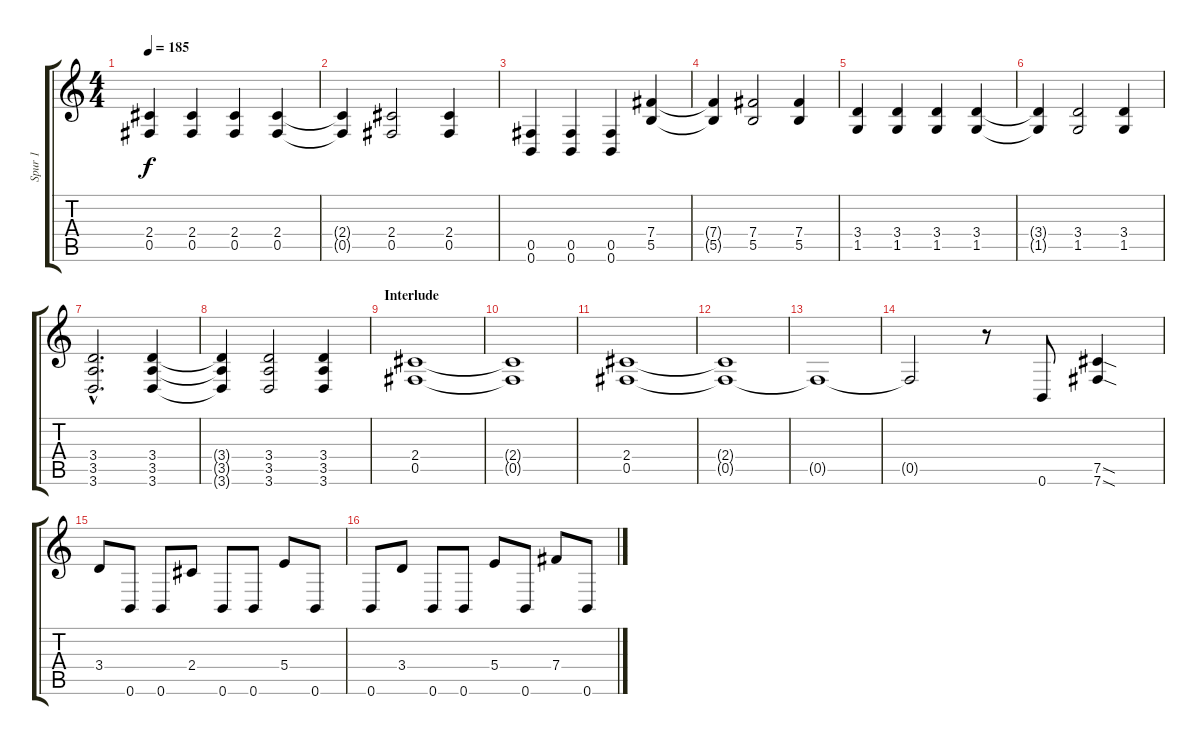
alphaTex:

\track ("Spur 1" "Spur 1") {instrument overdrivenguitar}
\staff {score tabs}
\tuning (Db4 Ab3 E3 B2 Gb2 B1) {hide}
\ts (4 4)
\tempo 185
\clef g2
\ks c
(2.4 0.5).4{dy f} (2.4 0.5).4 (2.4 0.5).4 (2.4 0.5).4 |
(2.4{t} 0.5{t}).4 (2.4 0.5).2 (2.4 0.5).4 |
(0.5 0.6).4 (0.5 0.6).4 (0.5 0.6).4 (7.4 5.5).4 |
(7.4{t} 5.5{t}).4 (7.4 5.5).2 (7.4 5.5).4 |
(3.4 1.5).4 (3.4 1.5).4 (3.4 1.5).4 (3.4 1.5).4 |
(3.4{t} 1.5{t}).4 (3.4 1.5).2 (3.4 1.5).4 |
(3.4{hac} 3.5{hac} 3.6{hac}).2{d} (3.4 3.5 3.6).4 |
(3.4{t} 3.5{t} 3.6{t}).4 (3.4 3.5 3.6).2 (3.4 3.5 3.6).4 |
\section ("" "Interlude")
(2.4 0.5).1 |
(2.4{t} 0.5{t}).1 |
(2.4 0.5).1 |
(2.4{t} 0.5{t}).1 |
0.5{t}.1 |
0.5{t}.2 r.8 0.6.8 (7.5{sod} 7.6{sod}).4 |
3.4.8 0.6.8 0.6.8 2.4.8 0.6.8 0.6.8 5.4.8 0.6.8 |
0.6.8 3.4.8 0.6.8 0.6.8 5.4.8 0.6.8 7.4.8 0.6.8
